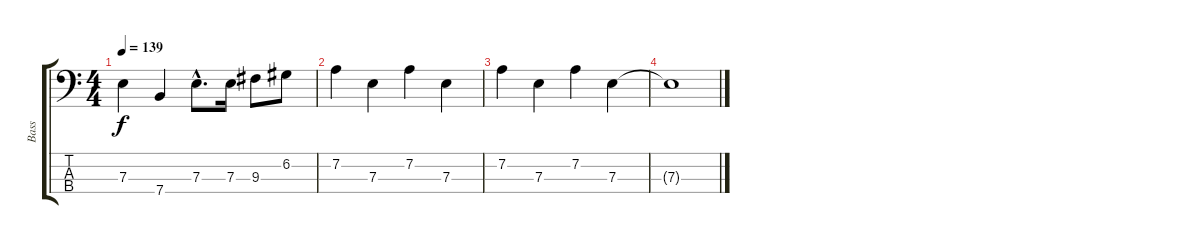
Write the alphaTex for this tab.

\track ("Bass" "Bass") {instrument electricbassfinger}
\staff {score tabs}
\tuning (G2 D2 A1 E1) {hide}
\ts (4 4)
\tempo 139
\clef f4
\ks c
7.3.4{dy f} 7.4.4 7.3{hac}.8{d} 7.3.16 9.3.8 6.2.8 |
7.2.4 7.3.4 7.2.4 7.3.4 |
7.2.4 7.3.4 7.2.4 7.3.4 |
7.3{t}.1
